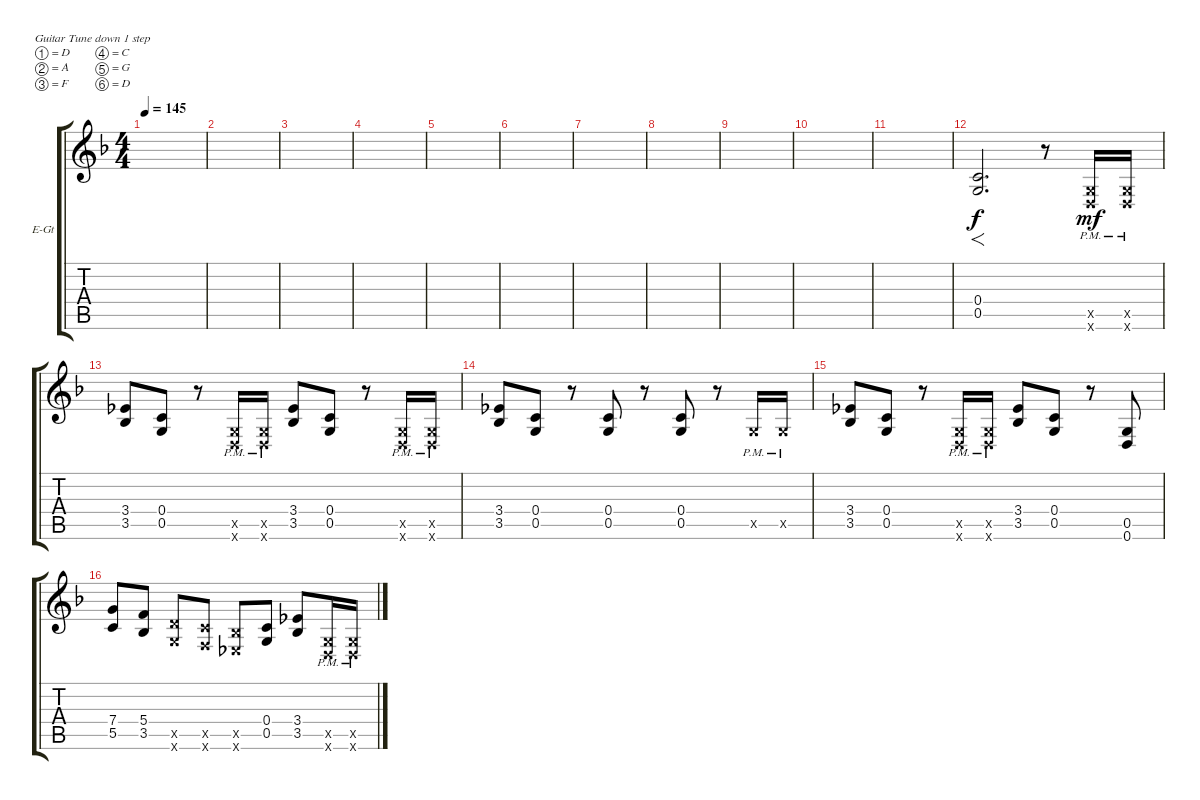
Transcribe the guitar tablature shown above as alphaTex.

\defaultSystemsLayout 4
\bracketExtendMode groupsimilarinstruments
\firstSystemTrackNameOrientation horizontal
\otherSystemsTrackNameOrientation horizontal
\track ("Rithm Guitar 1" "E-Gt") {instrument distortionguitar}
\staff {score tabs}
\tuning (D4 A3 F3 C3 G2 D2)
\ts (4 4)
\tempo 145
\clef g2
\scale
0.333333
\ks dminor
|
\scale
0.333333 |
\scale
0.333333 |
\scale
0.333333 |
\scale
0.333333 |
\scale
0.333333 |
\scale
0.333333 |
\scale
0.333333 |
\scale
0.333333 |
\scale
0.333333 |
\scale
0.333333 |
\scale
0.333333 (0.5 0.4).2{f d} r.8 (0.5{pm x} 0.6{pm x}).16{dy mf} (0.5{pm x} 0.6{pm x}).16 |
\scale
0.333333 (3.4 3.5).8 (0.4 0.5).8 r.8 (0.5{pm x} 0.6{pm x}).16 (0.5{pm x} 0.6{pm x}).16 (3.4 3.5).8 (0.4 0.5).8 r.8 (0.5{pm x} 0.6{pm x}).16 (0.5{pm x} 0.6{pm x}).16 |
(3.4 3.5).8 (0.4 0.5).8 r.8 (0.4 0.5).8 r.8 (0.4 0.5).8 r.8 0.5{pm x}.16 0.5{pm x}.16 |
(3.4 3.5).8 (0.4 0.5).8 r.8 (0.5{pm x} 0.6{pm x}).16 (0.5{pm x} 0.6{pm x}).16 (3.4 3.5).8 (0.4 0.5).8 r.8 (0.5 0.6).8 |
(7.4 5.5).8 (5.4 3.5).8 (7.5{x} 5.6{x}).8 (5.5{x} 3.6{x}).8 (3.5{x} 1.6{x}).8 (0.4 0.5).8 (3.4 3.5).8 (0.5{pm x} 0.6{pm x}).16 (0.5{pm x} 0.6{pm x}).16
